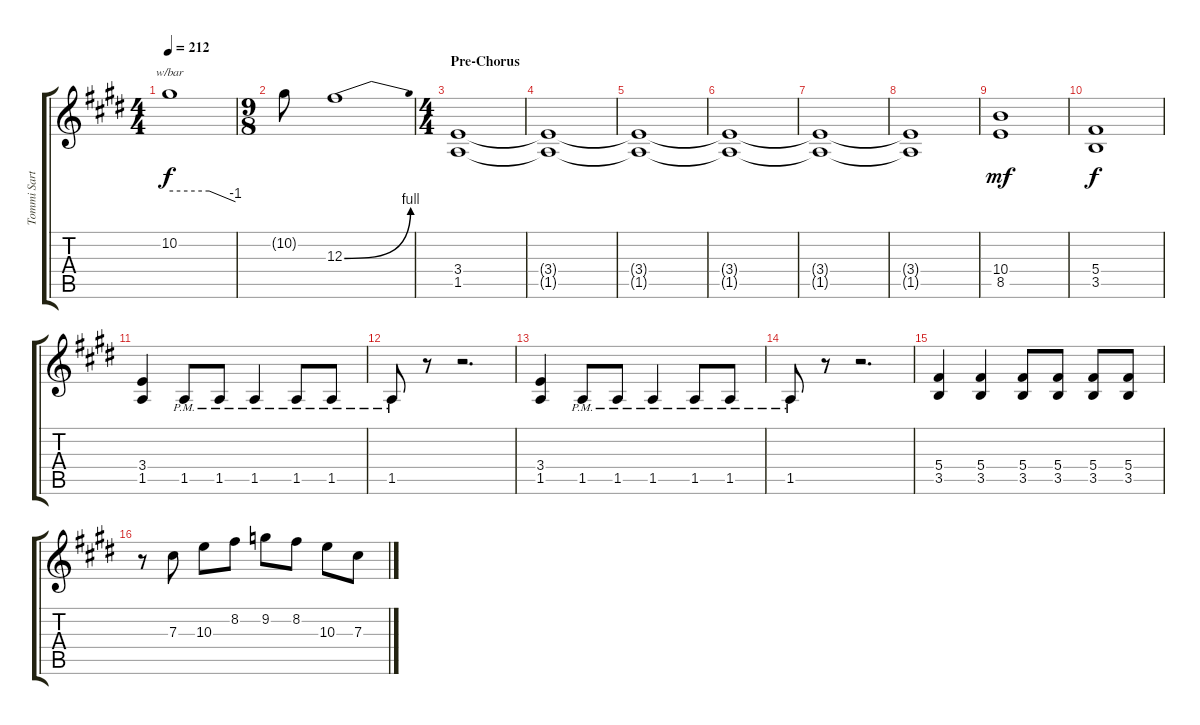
\track ("Tommi Sartanen - Guitar I" "Tommi Sart") {instrument distortionguitar}
\staff {score tabs}
\tuning (Eb4 Bb3 Gb3 Db3 Ab2 Eb2) {hide}
\ts (4 4)
\tempo 212
\clef g2
\ks c#minor
10.2.1{tbe (custom default 0 0 36 0 60 -4) dy f} |
\ts (9 8)
10.2{t}.8 12.3{be (bend 0 0 60 4)}.1 |
\ts (4 4)
\section ("" "Pre-Chorus")
(3.4 1.5).1{volume 12} |
(3.4{t} 1.5{t}).1 |
(3.4{t} 1.5{t}).1 |
(3.4{t} 1.5{t}).1 |
(3.4{t} 1.5{t}).1 |
(3.4{t} 1.5{t}).1 |
(10.4 8.5).1{dy mf} |
(5.4 3.5).1{dy f} |
(3.4 1.5).4 1.5{pm}.8 1.5{pm}.8 1.5{pm}.4 1.5{pm}.8 1.5{pm}.8 |
1.5{pm}.8 r.8 r.2{d} |
(3.4 1.5).4 1.5{pm}.8 1.5{pm}.8 1.5{pm}.4 1.5{pm}.8 1.5{pm}.8 |
1.5{pm}.8 r.8 r.2{d} |
(5.4 3.5).4 (5.4 3.5).4 (5.4 3.5).8 (5.4 3.5).8 (5.4 3.5).8 (5.4 3.5).8 |
r.8{volume 14} 7.3.8 10.3.8 8.2.8 9.2.8 8.2.8 10.3.8 7.3.8
